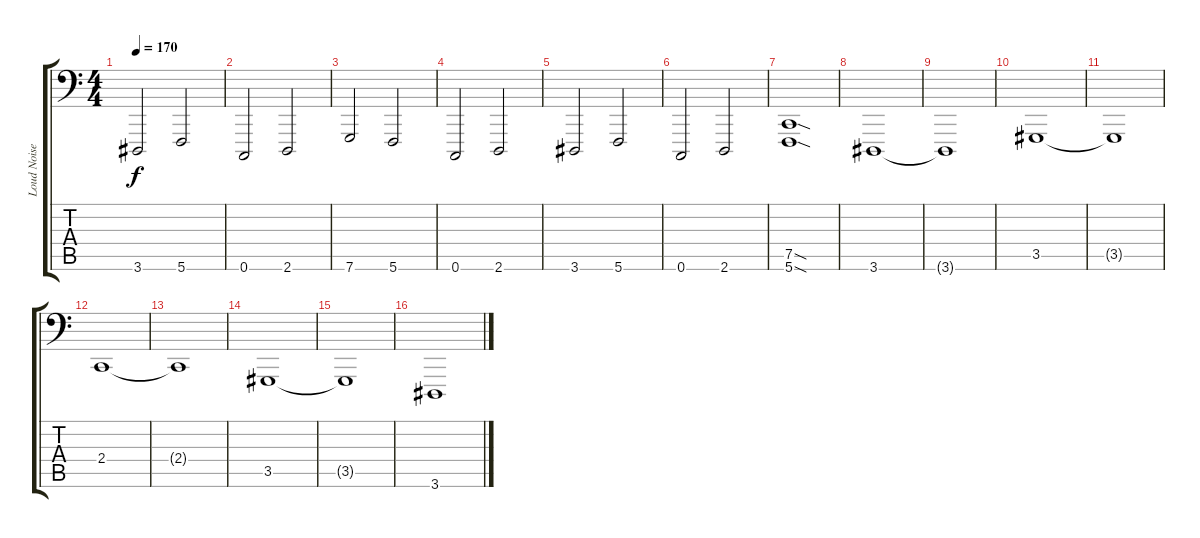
\track ("Loud Noise ^^" "Loud Noise") {instrument stringensemble2}
\staff {score tabs}
\tuning (C3 G2 Eb2 Bb1 F1 C1) {hide}
\ts (4 4)
\tempo 170
\clef f4
\ks c
3.6.2{dy f} 5.6.2 |
0.6.2 2.6.2 |
7.6.2 5.6.2 |
0.6.2 2.6.2 |
3.6.2 5.6.2 |
0.6.2 2.6.2 |
(7.5{sod} 5.6{sod}).1 |
3.6.1 |
3.6{t}.1 |
3.5.1 |
3.5{t}.1 |
2.4.1 |
2.4{t}.1 |
3.5.1 |
3.5{t}.1 |
3.6.1
